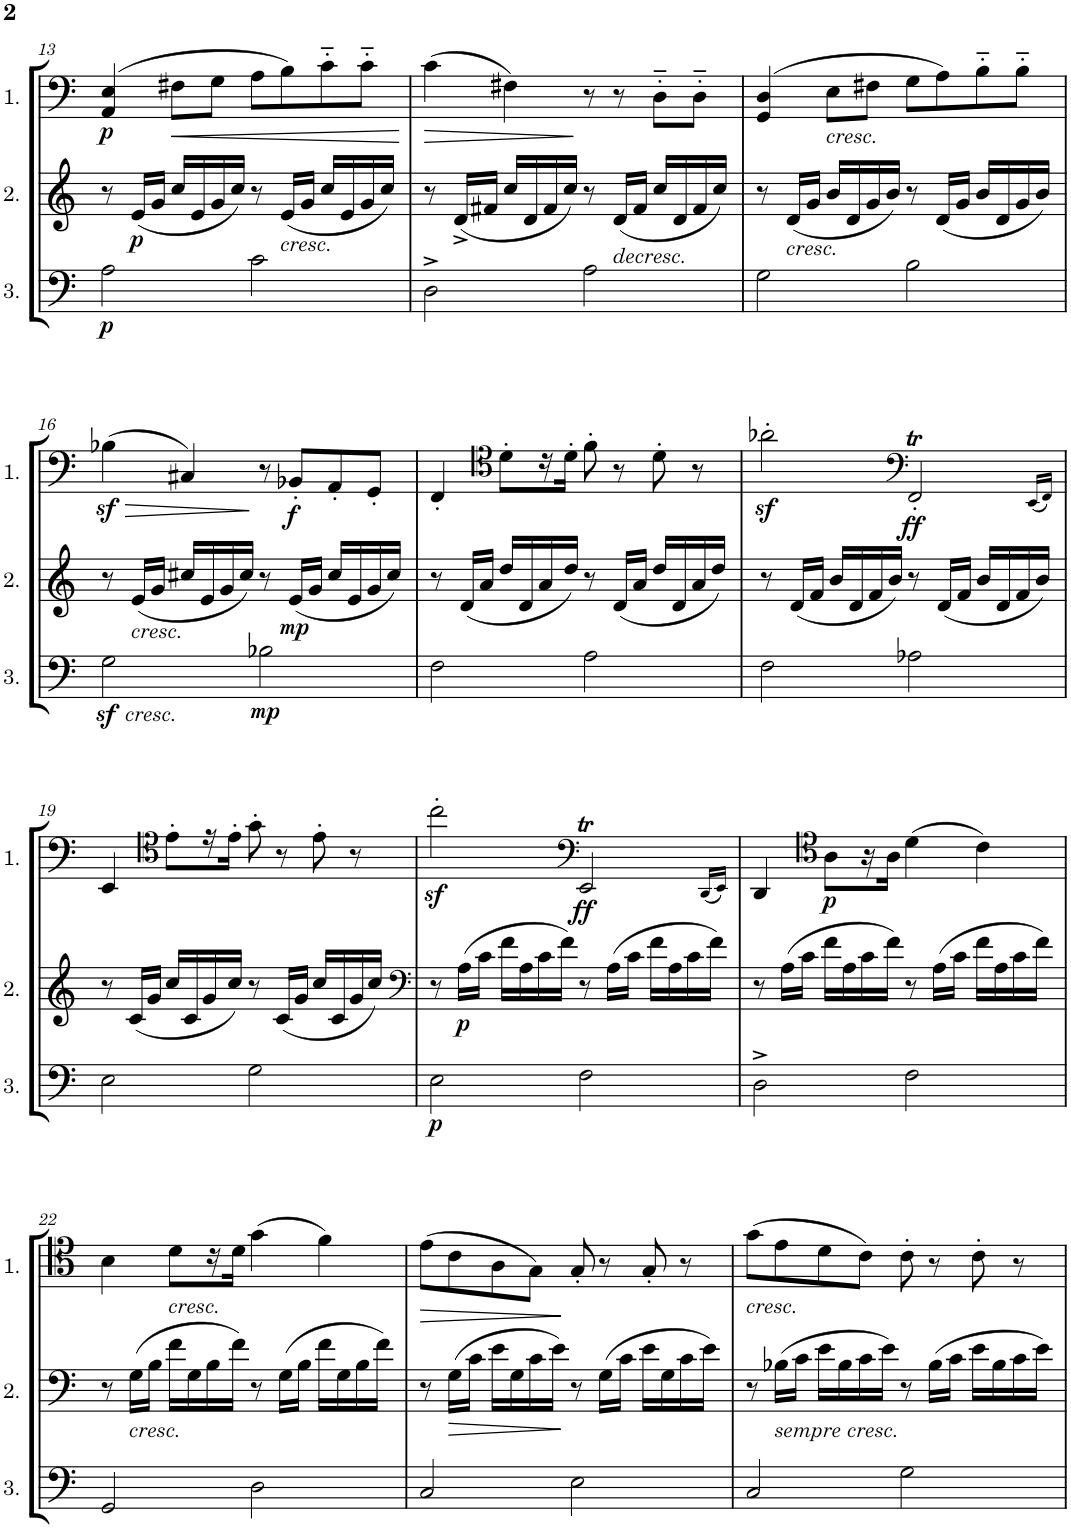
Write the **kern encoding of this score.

**kern	**dynam	**kern	**dynam	**kern	**dynam
*part3	*part3	*part2	*part2	*part1	*part1
*staff3	*staff3	*staff2	*staff2	*staff1	*staff1
*I"Cello 3	*	*I"Cello 2	*	*I"Cello 1	*
!!LO:PB:g=z
*clefF4	*	*clefG2	*	*clefF4	*
*k[]	*	*k[]	*	*k[]	*
*M4/4	*	*M4/4	*	*M4/4	*
*met(c)	*	*met(c)	*	*met(c)	*
=13	=13	=13	=13	=13	=13
!	!LO:DY:b	!	!	!	!LO:DY:b
2A\	p	8r	.	(4AA/ 4E/	p
!	!	!	!LO:DY:b	!	!
.	.	(16e/LL	p	.	.
.	.	16g/JJ	.	.	.
!	!	!	!	!	!LO:HP:b
.	.	16cc/LL	.	8F#X\L	<
.	.	16e/	.	.	.
.	.	16g/	.	8G\J	.
.	.	16cc/JJ)	.	.	.
2c\	.	8r	.	8A\L	.
!	!	!LO:TX:b:i:t=cresc.	!	!	!
.	.	(16e/LL	.	8B\)	.
.	.	16g/JJ	.	.	.
.	.	16cc/LL	.	8c'~\	.
.	.	16e/	.	.	.
.	.	16g/	.	8c'~\J	.
.	.	16cc/JJ)	.	.	.
.	.	.	.	.	[
=14	=14	=14	=14	=14	=14
!	!	!	!	!	!LO:HP:b
2D^\	.	8r	.	(4c\	>
.	.	(16d^/LL	.	.	.
.	.	16f#X/JJ	.	.	.
.	.	16cc/LL	.	4F#X\)	.
.	.	16d/	.	.	.
.	.	16f#/	.	.	.
.	.	16cc/JJ)	.	.	.
2A\	.	8r	.	8r	]
!	!	!LO:TX:b:i:t=decresc.	!	!	!
.	.	(16d/LL	.	8r	.
.	.	16f#/JJ	.	.	.
.	.	16cc/LL	.	8D'~\L	.
.	.	16d/	.	.	.
.	.	16f#/	.	8D'~\J	.
.	.	16cc/JJ)	.	.	.
=15	=15	=15	=15	=15	=15
2G\	.	8r	.	(4GG/ 4D/	.
!	!	!LO:TX:b:i:t=cresc.	!	!	!
.	.	(16d/LL	.	.	.
.	.	16g/JJ	.	.	.
!	!	!	!	!LO:TX:b:i:t=cresc.	!
.	.	16b/LL	.	8E\L	.
.	.	16d/	.	.	.
.	.	16g/	.	8F#X\J	.
.	.	16b/JJ)	.	.	.
2B\	.	8r	.	8G\L	.
.	.	(16d/LL	.	8A\)	.
.	.	16g/JJ	.	.	.
.	.	16b/LL	.	8B'~\	.
.	.	16d/	.	.	.
.	.	16g/	.	8B'~\J	.
.	.	16b/JJ)	.	.	.
!!LO:LB:g=z
=16	=16	=16	=16	=16	=16
!	!LO:DY:b	!	!	!	!LO:HP:b
2Gz<\	other-dynamics	8r	.	(4B-Xz<\	>
!	!	!LO:TX:b:i:t=cresc.	!	!	!
.	.	(16e/LL	.	.	.
.	.	16g/JJ	.	.	.
.	.	16cc#X/LL	.	4C#X/)	.
.	.	16e/	.	.	.
.	.	16g/	.	.	.
.	.	16cc#/JJ)	.	.	.
!	!LO:DY:b	!	!	!	!
2B-X\	mp	8r	.	8r	]
!	!	!	!LO:DY:b	!	!LO:DY:b
.	.	(16e/LL	mp	8BB-X'/L	f
.	.	16g/JJ	.	.	.
.	.	16cc#/LL	.	8AA'/	.
.	.	16e/	.	.	.
.	.	16g/	.	8GG'/J	.
.	.	16cc#/JJ)	.	.	.
=17	=17	=17	=17	=17	=17
2F\	.	8r	.	4FF'/	.
.	.	(16d/LL	.	.	.
.	.	16a/JJ	.	.	.
*	*	*	*	*clefC4	*
.	.	16dd/LL	.	8d'\L	.
.	.	16d/	.	.	.
.	.	16a/	.	16r	.
.	.	16dd/JJ)	.	16d'\JJ	.
2A\	.	8r	.	8f'\	.
.	.	(16d/LL	.	8r	.
.	.	16a/JJ	.	.	.
.	.	16dd/LL	.	8d'\	.
.	.	16d/	.	.	.
.	.	16a/	.	8r	.
.	.	16dd/JJ)	.	.	.
=18	=18	=18	=18	=18	=18
2F\	.	8r	.	2a-Xz<'\	.
.	.	(16d/LL	.	.	.
.	.	16f/JJ	.	.	.
.	.	16b/LL	.	.	.
.	.	16d/	.	.	.
.	.	16f/	.	.	.
.	.	16b/JJ)	.	.	.
*	*	*	*	*clefF4	*
!	!	!	!	!	!LO:DY:b
2A-X\	.	8r	.	2FFT'/	ff
.	.	(16d/LL	.	.	.
.	.	16f/JJ	.	.	.
.	.	16b/LL	.	.	.
.	.	16d/	.	.	.
.	.	16f/	.	.	.
.	.	16b/JJ)	.	.	.
.	.	.	.	(16qEE/LL	.
.	.	.	.	16qFF/JJ)	.
!!LO:LB:g=z
=19	=19	=19	=19	=19	=19
2E\	.	8r	.	4EE/	.
.	.	(16c/LL	.	.	.
.	.	16g/JJ	.	.	.
*	*	*	*	*clefC4	*
.	.	16cc/LL	.	8e'\L	.
.	.	16c/	.	.	.
.	.	16g/	.	16r	.
.	.	16cc/JJ)	.	16e'\JJ	.
2G\	.	8r	.	8g'\	.
.	.	(16c/LL	.	8r	.
.	.	16g/JJ	.	.	.
.	.	16cc/LL	.	8e'\	.
.	.	16c/	.	.	.
.	.	16g/	.	8r	.
.	.	16cc/JJ)	.	.	.
=20	=20	=20	=20	=20	=20
*	*	*clefF4	*	*	*
!	!LO:DY:b	!	!	!	!
2E\	p	8r	.	2ccz<'\	.
!	!	!	!LO:DY:b	!	!
.	.	(16A\LL	p	.	.
.	.	16c\JJ	.	.	.
.	.	16f\LL	.	.	.
.	.	16A\	.	.	.
.	.	16c\	.	.	.
.	.	16f\JJ)	.	.	.
*	*	*	*	*clefF4	*
!	!	!	!	!	!LO:DY:b
2F\	.	8r	.	2EEt/	ff
.	.	(16A\LL	.	.	.
.	.	16c\JJ	.	.	.
.	.	16f\LL	.	.	.
.	.	16A\	.	.	.
.	.	16c\	.	.	.
.	.	16f\JJ)	.	.	.
.	.	.	.	(16qDD/LL	.
.	.	.	.	16qEE/JJ)	.
=21	=21	=21	=21	=21	=21
2D^\	.	8r	.	4DD/	.
.	.	(16A\LL	.	.	.
.	.	16c\JJ	.	.	.
*	*	*	*	*clefC4	*
!	!	!	!	!	!LO:DY:b
.	.	16f\LL	.	8A\L	p
.	.	16A\	.	.	.
.	.	16c\	.	16r	.
.	.	16f\JJ)	.	16A\JJ	.
2F\	.	8r	.	(4d\	.
.	.	(16A\LL	.	.	.
.	.	16c\JJ	.	.	.
.	.	16f\LL	.	4c\)	.
.	.	16A\	.	.	.
.	.	16c\	.	.	.
.	.	16f\JJ)	.	.	.
!!LO:LB:g=z
=22	=22	=22	=22	=22	=22
2GG/	.	8r	.	4B\	.
!	!	!LO:TX:b:i:t=cresc.	!	!	!
.	.	(16G\LL	.	.	.
.	.	16B\JJ	.	.	.
!	!	!	!	!LO:TX:b:i:t=cresc.	!
.	.	16f\LL	.	8d\L	.
.	.	16G\	.	.	.
.	.	16B\	.	16r	.
.	.	16f\JJ)	.	16d\JJ	.
2D\	.	8r	.	(4g\	.
.	.	(16G\LL	.	.	.
.	.	16B\JJ	.	.	.
.	.	16f\LL	.	4f\)	.
.	.	16G\	.	.	.
.	.	16B\	.	.	.
.	.	16f\JJ)	.	.	.
=23	=23	=23	=23	=23	=23
!	!	!	!	!	!LO:HP:b
2C/	.	8r	.	(8e\L	>
!	!	!	!LO:HP:b	!	!
.	.	(16G\LL	>	8c\	.
.	.	16c\JJ	.	.	.
.	.	16e\LL	.	8A\	.
.	.	16G\	.	.	.
.	.	16c\	.	8G\J)	.
.	.	16e\JJ)	.	.	.
2E\	.	8r	]	8G'/	]
.	.	(16G\LL	.	8r	.
.	.	16c\JJ	.	.	.
.	.	16e\LL	.	8G'/	.
.	.	16G\	.	.	.
.	.	16c\	.	8r	.
.	.	16e\JJ)	.	.	.
=24	=24	=24	=24	=24	=24
!	!	!	!	!LO:TX:b:i:t=cresc.	!
2C/	.	8r	.	(8g\L	.
!	!	!LO:TX:b:i:t=sempre cresc.	!	!	!
.	.	(16B-X\LL	.	8e\	.
.	.	16c\JJ	.	.	.
.	.	16e\LL	.	8d\	.
.	.	16B-\	.	.	.
.	.	16c\	.	8c\J)	.
.	.	16e\JJ)	.	.	.
2G\	.	8r	.	8c'\	.
.	.	(16B-\LL	.	8r	.
.	.	16c\JJ	.	.	.
.	.	16e\LL	.	8c'\	.
.	.	16B-\	.	.	.
.	.	16c\	.	8r	.
.	.	16e\JJ)	.	.	.
=	=	=	=	=	=
*-	*-	*-	*-	*-	*-
